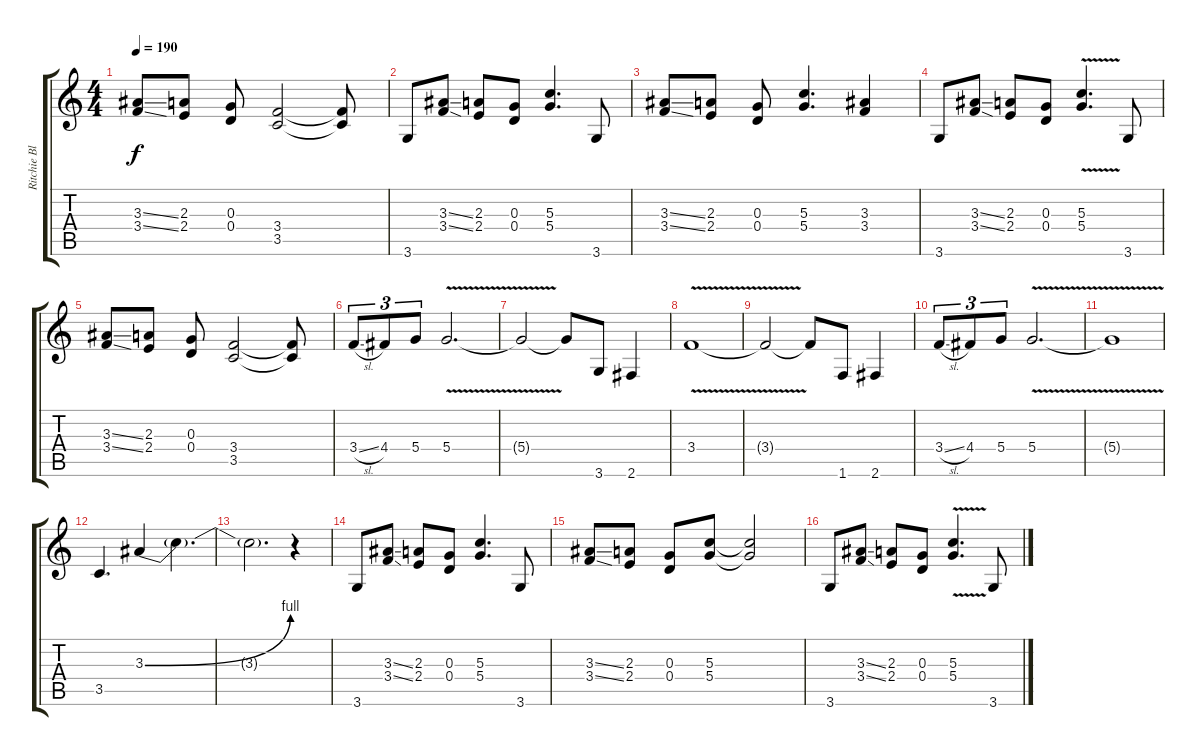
\track ("Ritchie Blackmore" "Ritchie Bl") {instrument overdrivenguitar}
\staff {score tabs}
\tuning (E4 B3 G3 D3 A2 E2) {hide}
\ts (4 4)
\tempo 190
\clef g2
\ks c
(3.3{ss} 3.4{ss}).8{dy f} (2.3 2.4).8 (0.3 0.4).8 (3.4 3.5).2 (3.4{t} 3.5{t}).8 |
3.6.8 (3.3{ss} 3.4{ss}).8 (2.3 2.4).8 (0.3 0.4).8 (5.3 5.4).4{d} 3.6.8 |
(3.3{ss} 3.4{ss}).8 (2.3 2.4).8 (0.3 0.4).8 (5.3 5.4).4{d} (3.3 3.4).4 |
3.6.8 (3.3{ss} 3.4{ss}).8 (2.3 2.4).8 (0.3 0.4).8 (5.3{v} 5.4{v}).4{d} 3.6.8 |
(3.3{ss} 3.4{ss}).8 (2.3 2.4).8 (0.3 0.4).8 (3.4 3.5).2 (3.4{t} 3.5{t}).8 |
3.4{sl}.8{tu (3 2)} 4.4.8{tu (3 2)} 5.4.8{tu (3 2)} 5.4{v}.2{d} |
5.4{t}.2 5.4{t}.8 3.6.8 2.6.4 |
3.4{v}.1 |
3.4{t}.2 3.4{t}.8 1.6.8 2.6.4 |
3.4{sl}.8{tu (3 2)} 4.4.8{tu (3 2)} 5.4.8{tu (3 2)} 5.4{v}.2{d} |
5.4{t}.1 |
3.5.4{d} 3.3{be (bend 0 0 60 4)}.4 3.3{t}.4{d} |
3.3{t}.2{d} r.4 |
3.6.8 (3.3{ss} 3.4{ss}).8 (2.3 2.4).8 (0.3 0.4).8 (5.3 5.4).4{d} 3.6.8 |
(3.3{ss} 3.4{ss}).8 (2.3 2.4).8 (0.3 0.4).8 (5.3 5.4).8 (5.3{t} 5.4{t}).2 |
3.6.8 (3.3{ss} 3.4{ss}).8 (2.3 2.4).8 (0.3 0.4).8 (5.3{v} 5.4{v}).4{d} 3.6.8
